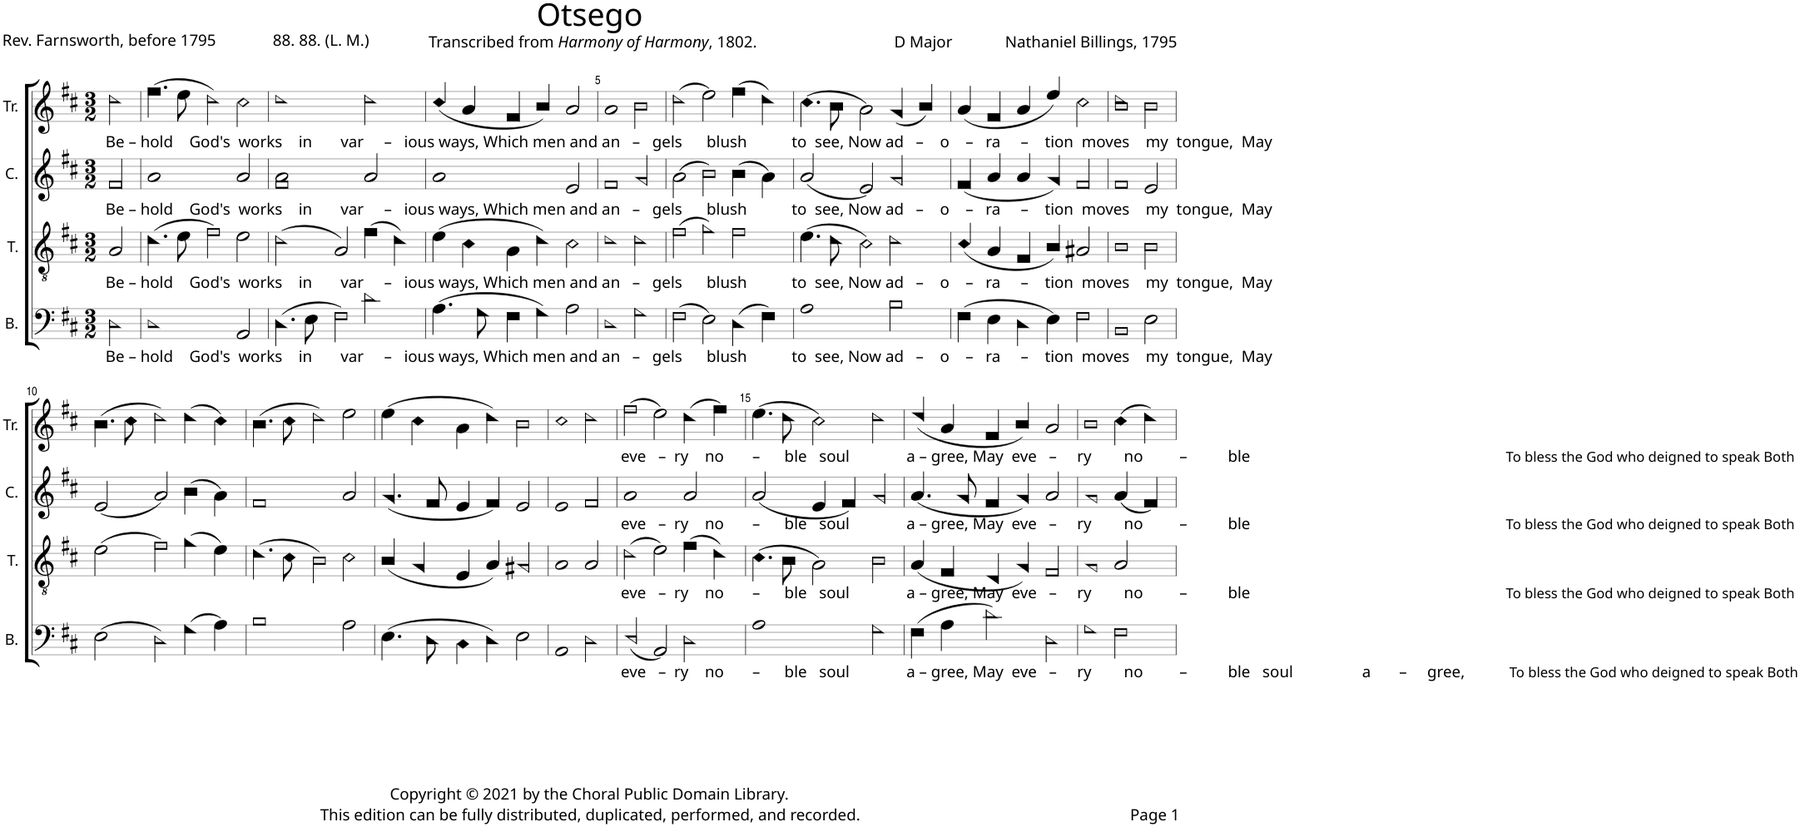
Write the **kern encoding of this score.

**kern	**kern	**kern	**kern
*part4	*part3	*part2	*part1
*staff4	*staff3	*staff2	*staff1
*I"B.	*I"T.	*I"C.	*I"Tr.
*I'B.	*I'T.	*I'C.	*I'Tr.
*clefF4	*clefGv2	*clefG2	*clefG2
*k[f#c#]	*k[f#c#]	*k[f#c#]	*k[f#c#]
*M3/2	*M3/2	*M3/2	*M3/2
=1	=1	=1	=1
!	!	!	!LO:TX:b:t=Be – hold    God's  works    in       var     –   ious ways, Which men and an   –   gels      blush           to  see, Now ad   –    o    –   ra     –    tion  moves    my  tongue,  May
!	!	!LO:TX:b:t=Be – hold    God's  works    in       var     –   ious ways, Which men and an   –   gels      blush           to  see, Now ad   –    o    –   ra     –    tion  moves    my  tongue,  May	!
!	!LO:TX:b:t=Be – hold    God's  works    in       var     –   ious ways, Which men and an   –   gels      blush           to  see, Now ad   –    o    –   ra     –    tion  moves    my  tongue,  May	!	!
!LO:TX:b:t=Be – hold    God's  works    in       var     –   ious ways, Which men and an   –   gels      blush           to  see, Now ad   –    o    –   ra     –    tion  moves    my  tongue,  May	!	!	!
2D!\	2A!/	2f#!/	2dd!\
=2	=2	=2	=2
1D!	(4.d!\	1a!	(4.ff#!\
.	8e!\	.	8ee!\
.	2f#!\)	.	2dd!\)
2AA!/	2e!\	2a!/	2cc#!\
=3	=3	=3	=3
(4.D!\	(2d!\	1f#! 1a!	1dd!
8E!\	.	.	.
2F#!\)	2A!/)	.	.
2d!\	(4f#!\	2a!/	2dd!\
.	4d!\)	.	.
=4	=4	=4	=4
(4.A!\	(4e!\	1a!	(4cc#!/
.	4c#!\	.	4a!/
8G!\	.	.	.
4F#!\	4A!\	.	4f#!/
4G!\)	4d!\)	.	4b!/)
2A!\	2c#!\	2e!/	2a!/
=5	=5	=5	=5
1D!	1d!	1f#!	1a!
2G!\	2d!\	2g!/	2b!\
=6	=6	=6	=6
(2F#!\	(2f#!\	(2a!\	(2dd!\
2E!\)	2g!\)	2b!\)	2ee!\)
(4D!\	2f#!\	(4b!\	(4ff#!\
4F#!\)	.	4a!\)	4dd!\)
=7	=7	=7	=7
1A!	(4.e!\	(2a!/	(4.cc#!\
.	8d!\	.	8b!\
.	2c#!\)	2e!/)	2a!\)
2B!\	2d!\	2g!/	(4g!/
.	.	.	4b!/)
=8	=8	=8	=8
(4F#!\	(4c#!/	(4f#!/	(4a!/
4E!\	4A!/	4a!/	4f#!/
4D!\	4F#!/	4a!/	4a!/
4E!\)	4B!/)	4g!/)	4ee!/)
2F#!\	2A#X!/	2f#!/	2cc#!\
=9	=9	=9	=9
1BB!	1B!	1f#!	1b! 1dd!
2E!\	2B!\	2e!/	2b!\
!!LO:LB:g=z
=10	=10	=10	=10
(2E!\	(2e!\	(2e!/	(4.b!\
.	.	.	8cc#!\
2D!\)	2f#!\)	2a!/)	2dd!\)
(4G!\	(4g!\	(4b!\	(4dd!\
4A!\)	4e!\)	4a!\)	4cc#!\)
=11	=11	=11	=11
1B!	(4.d!\	1f#!	(4.b!\
.	8c#!\	.	8cc#!\
.	2B!\)	.	2dd!\)
2A!\	2c#!\	2a!/	2ee!\
=12	=12	=12	=12
(4.E!\	(4B!/	(4.g!/	(4ee!\
.	4G!/	.	4cc#!\
8D!\	.	8f#!/	.
4C#!\	4E!/	4e!/	4a!\
4D!\)	4A!/)	4f#!/)	4dd!\)
2E!\	2G#X!/	2e!/	2b!\
=13	=13	=13	=13
1AA!	1A!	1e!	1cc#!
2D!\	2A!/	2f#!/	2dd!\
=14	=14	=14	=14
!	!	!	!LO:TX:b:t=eve   –  ry    no       –      ble   soul              a – gree, May  eve   –     ry        no         –          ble
!	!	!	!LO:TX:b:t=To bless the God who deigned to speak Both
!	!	!LO:TX:b:t=eve   –  ry    no       –      ble   soul              a – gree, May  eve   –     ry        no         –          ble	!
!	!	!LO:TX:b:t=To bless the God who deigned to speak Both	!
!	!LO:TX:b:t=eve   –  ry    no       –      ble   soul              a – gree, May  eve   –     ry        no         –          ble	!	!
!	!LO:TX:b:t=To bless the God who deigned to speak Both	!	!
!LO:TX:b:t=eve   –  ry    no       –      ble   soul              a – gree, May  eve   –     ry        no         –          ble   soul                 a       –     gree,	!	!	!
!LO:TX:b:t=To bless the God who deigned to speak Both	!	!	!
(2D!/	(2d!\	1a!	(2ff#!\
2AA!/)	2e!\)	.	2ee!\)
2D!\	(4f#!\	2a!/	(4dd!\
.	4d!\)	.	4ff#!\)
=15	=15	=15	=15
1A!	(4.c#!\	(2a!/	(4.ee!\
.	8B!\	.	8dd!\
.	2A!\)	4e!/	2cc#!\)
.	.	4f#!/)	.
2G!\	2B!\	2g!/	2dd!\
=16	=16	=16	=16
(4F#!\	(4A!/	(4.a!/	(4dd!/
4A!\	4F#!/	.	4a!/
.	.	8g!/	.
2d!\)	4D!/	4f#!/	4f#!/
.	4G!/)	4g!/)	4b!/)
2D!\	2F#!/	2a!/	2a!/
=17	=17	=17	=17
1G!	1G!	1g!	1b!
2F#!\	2A!/	(4a!/	(4cc#!\
.	.	4f#!/)	4dd!\)
=	=	=	=
*-	*-	*-	*-
